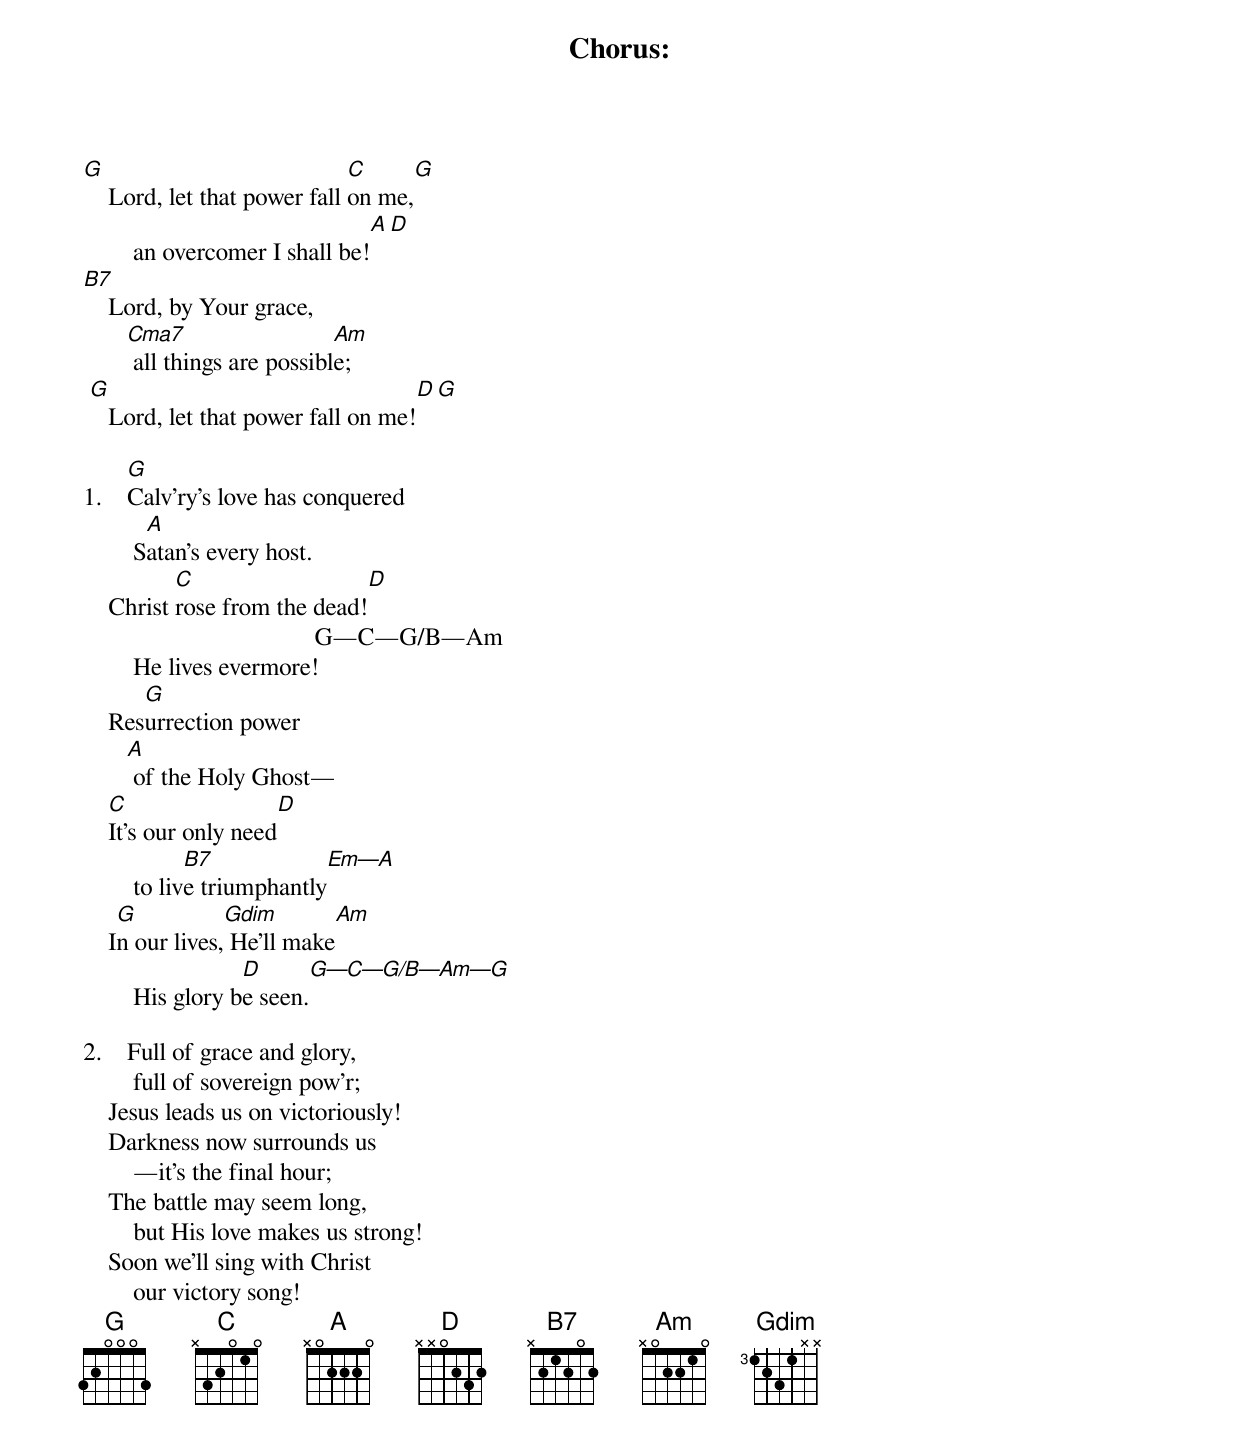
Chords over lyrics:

Chorus:
G                             C                           G
    Lord, let that power fall on me,
                                 A               D
        an overcomer I shall be!
B7
    Lord, by Your grace,
       Cma7                   Am
        all things are possible;
 G                                          D           G
    Lord, let that power fall on me!

      G
1.    Calv’ry’s love has conquered
         A
        Satan’s every host.
           C                                 D
    Christ rose from the dead!
                                     G—C—G/B—Am
        He lives evermore!
       G
    Resurrection power
       A
        of the Holy Ghost—
    C                         D
    It’s our only need
              B7                         Em—A
        to live triumphantly
     G           Gdim               Am
    In our lives, He’ll make
                   D             G—C—G/B—Am—G
        His glory be seen.

2.    Full of grace and glory,
        full of sovereign pow’r;
    Jesus leads us on victoriously!
    Darkness now surrounds us
        —it’s the final hour;
    The battle may seem long,
        but His love makes us strong!
    Soon we’ll sing with Christ
        our victory song!
